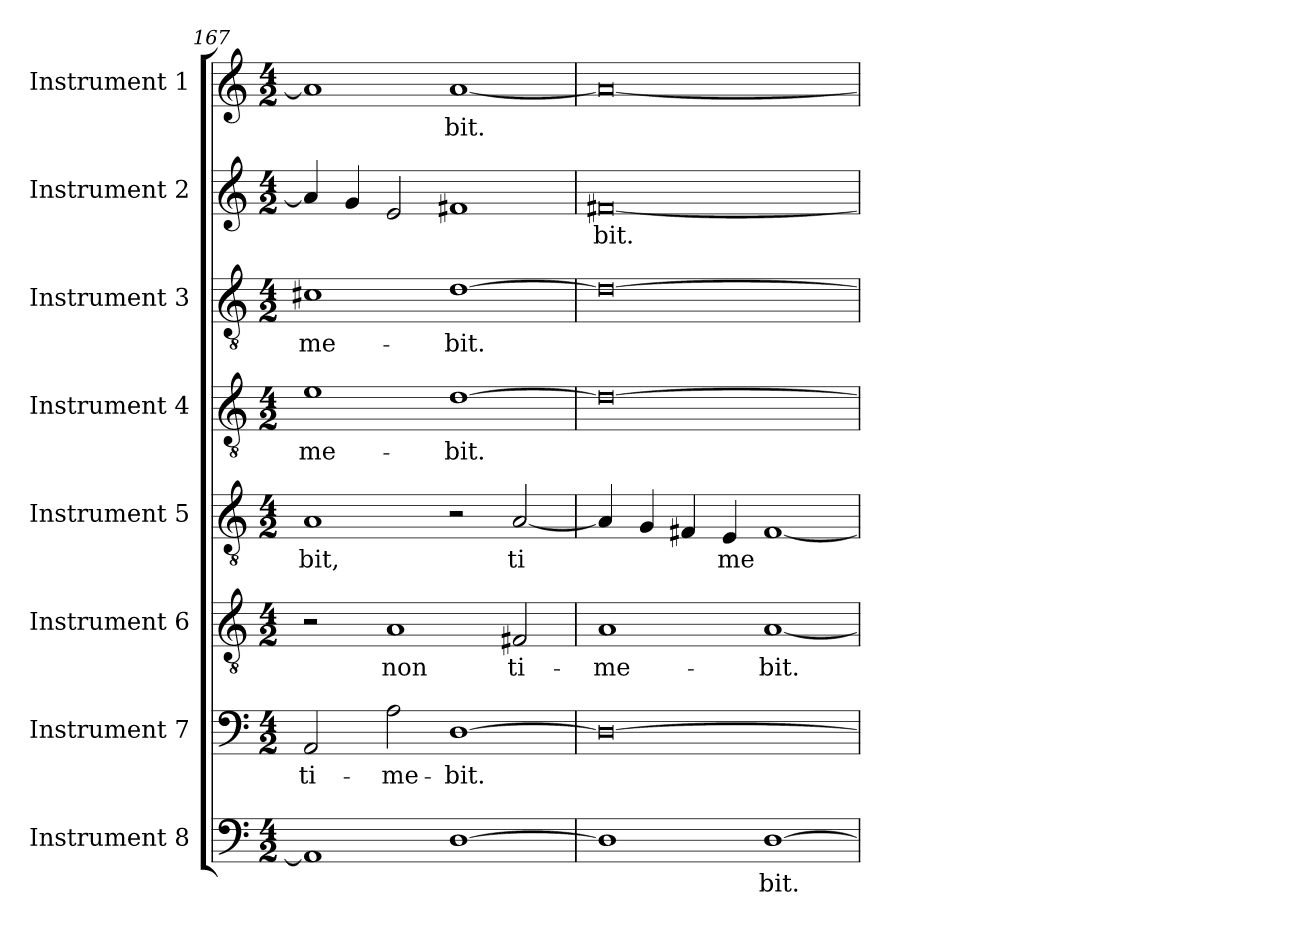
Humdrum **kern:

**kern	**text	**kern	**text	**kern	**text	**kern	**text	**kern	**text	**kern	**text	**kern	**text	**kern	**text
*part8	*part8	*part7	*part7	*part6	*part6	*part5	*part5	*part4	*part4	*part3	*part3	*part2	*part2	*part1	*part1
*staff8	*staff8	*staff7	*staff7	*staff6	*staff6	*staff5	*staff5	*staff4	*staff4	*staff3	*staff3	*staff2	*staff2	*staff1	*staff1
*I"Instrument 8	*	*I"Instrument 7	*	*I"Instrument 6	*	*I"Instrument 5	*	*I"Instrument 4	*	*I"Instrument 3	*	*I"Instrument 2	*	*I"Instrument 1	*
*clefF4	*	*clefF4	*	*clefGv2	*	*clefGv2	*	*clefGv2	*	*clefGv2	*	*clefG2	*	*clefG2	*
*k[]	*	*k[]	*	*k[]	*	*k[]	*	*k[]	*	*k[]	*	*k[]	*	*k[]	*
*C:	*	*C:	*	*C:	*	*C:	*	*C:	*	*C:	*	*C:	*	*C:	*
*M4/2	*	*M4/2	*	*M4/2	*	*M4/2	*	*M4/2	*	*M4/2	*	*M4/2	*	*M4/2	*
=167	=167	=167	=167	=167	=167	=167	=167	=167	=167	=167	=167	=167	=167	=167	=167
!	!LO:LY:b:cj	!	!LO:LY:b:cj	!	!	!	!LO:LY:b:cj	!	!LO:LY:b:cj	!	!LO:LY:b:cj	!	!LO:LY:b:cj	!	!LO:LY:b:cj
1AA]	--	2AA/	ti-	2r	.	1A	-bit,	1e	-me-	1c#X	-me-	4a/]	--	1a]	--
!	!	!	!	!	!	!	!	!	!	!	!	!	!LO:LY:b:cj	!	!
.	.	.	.	.	.	.	.	.	.	.	.	4g/	--	.	.
!	!	!	!LO:LY:b:cj	!	!LO:LY:b:cj	!	!	!	!	!	!	!	!LO:LY:b:cj	!	!
.	.	2A\	-me-	1A	non	.	.	.	.	.	.	2e/	--	.	.
!	!LO:LY:b:cj	!	!LO:LY:b:cj	!	!	!	!	!	!LO:LY:b:cj	!	!LO:LY:b:cj	!	!LO:LY:b:cj	!	!LO:LY:b:cj
[>1D	--	[>1D	-bit.	.	.	2r	.	[>1d	-bit.	[>1d	-bit.	1f#X	--	[<1a	-bit.
!	!	!	!	!	!LO:LY:b:cj	!	!LO:LY:b:cj	!	!	!	!	!	!	!	!
.	.	.	.	2F#X/	ti-	[<2A/	ti-	.	.	.	.	.	.	.	.
=168	=168	=168	=168	=168	=168	=168	=168	=168	=168	=168	=168	=168	=168	=168	=168
!	!LO:LY:b:cj	!	!LO:LY:b:cj	!	!LO:LY:b:cj	!	!LO:LY:b:cj	!	!LO:LY:b:cj	!	!LO:LY:b:cj	!	!LO:LY:b:cj	!	!LO:LY:b:cj
1D]	--	0D_>	.	1A	-me-	4A/]	--	0d_>	.	0d_>	.	[<0f#X	-bit.	0a_<	.
!	!	!	!	!	!	!	!LO:LY:b:cj	!	!	!	!	!	!	!	!
.	.	.	.	.	.	4G/	--	.	.	.	.	.	.	.	.
!	!	!	!	!	!	!	!LO:LY:b:cj	!	!	!	!	!	!	!	!
.	.	.	.	.	.	4F#X/	--	.	.	.	.	.	.	.	.
!	!	!	!	!	!	!	!LO:LY:b:cj	!	!	!	!	!	!	!	!
.	.	.	.	.	.	4E/	-me-	.	.	.	.	.	.	.	.
!	!LO:LY:b:cj	!	!	!	!LO:LY:b:cj	!	!LO:LY:b:cj	!	!	!	!	!	!	!	!
[>1D	-bit.	.	.	[<1A	-bit.	[<1F#	--	.	.	.	.	.	.	.	.
=	=	=	=	=	=	=	=	=	=	=	=	=	=	=	=
*-	*-	*-	*-	*-	*-	*-	*-	*-	*-	*-	*-	*-	*-	*-	*-
